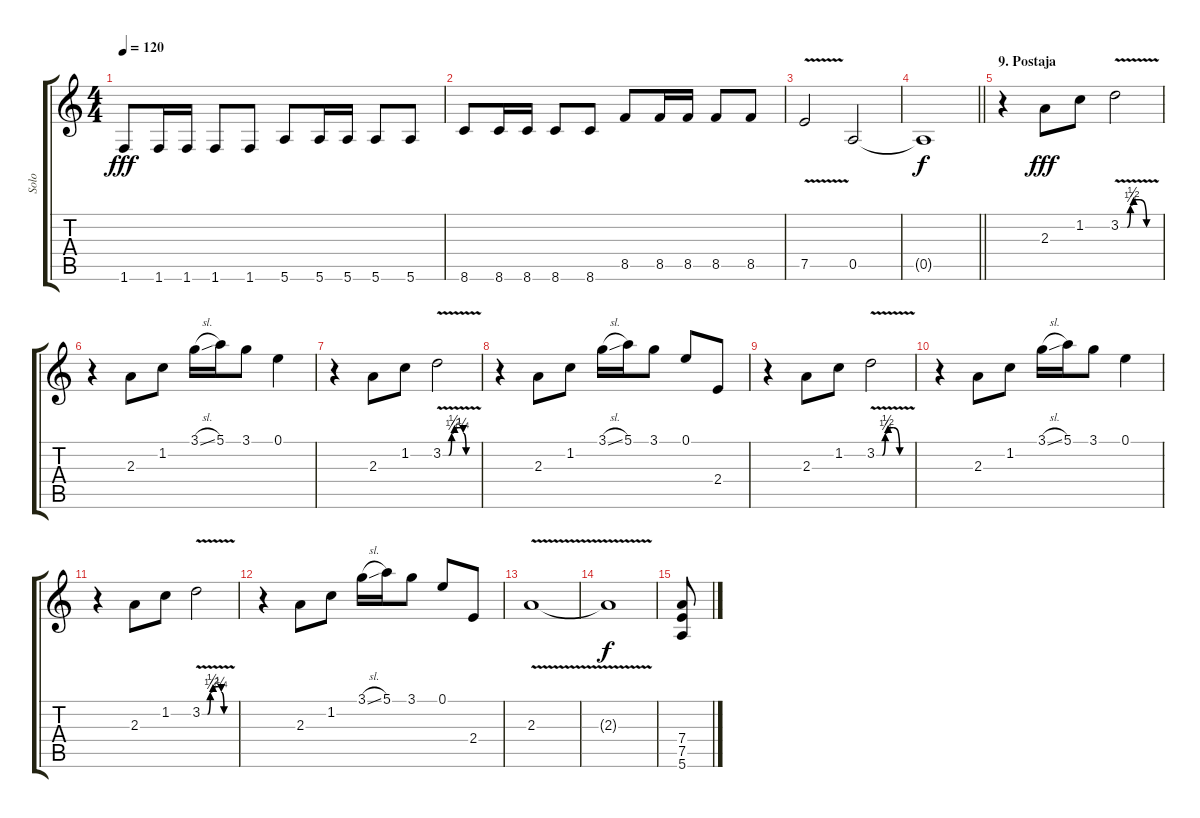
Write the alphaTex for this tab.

\track ("Solo" "Solo") {instrument electricguitarclean}
\staff {score tabs}
\tuning (E4 B3 G3 D3 A2 E2) {hide}
\ts (4 4)
\tempo 120
\clef g2
\ks c
1.6.8{dy fff} 1.6.16 1.6.16 1.6.8 1.6.8 5.6.8 5.6.16 5.6.16 5.6.8 5.6.8 |
8.6.8 8.6.16 8.6.16 8.6.8 8.6.8 8.5.8 8.5.16 8.5.16 8.5.8 8.5.8 |
7.5{v}.2 0.5.2 |
\barLineRight lightlight
0.5{t}.1{dy f} |
\section ("" "9. Postaja")
r.4 2.3.8{dy fff} 1.2.8 3.2{be (custom 0 0 10 0 15 1 20 2 30 2 40 0 60 0) v}.2 |
r.4 2.3.8 1.2.8 3.1{sl}.16 5.1.16 3.1.8 0.1.4 |
r.4 2.3.8 1.2.8 3.2{be (custom 0 0 10 0 15 1 20 2 24 2 30 2 35 1 40 0 45 0 60 0) v}.2 |
r.4 2.3.8 1.2.8 3.1{sl}.16 5.1.16 3.1.8 0.1.8 2.4.8 |
r.4 2.3.8 1.2.8 3.2{be (custom 0 0 10 0 15 1 20 2 30 2 40 0 60 0) v}.2 |
r.4 2.3.8 1.2.8 3.1{sl}.16 5.1.16 3.1.8 0.1.4 |
r.4 2.3.8 1.2.8 3.2{be (custom 0 0 10 0 15 1 20 2 24 2 30 2 35 1 40 0 45 0 60 0) v}.2 |
r.4 2.3.8 1.2.8 3.1{sl}.16 5.1.16 3.1.8 0.1.8 2.4.8 |
2.3{v}.1 |
2.3{t}.1{dy f} |
(7.4 7.5 5.6).8
